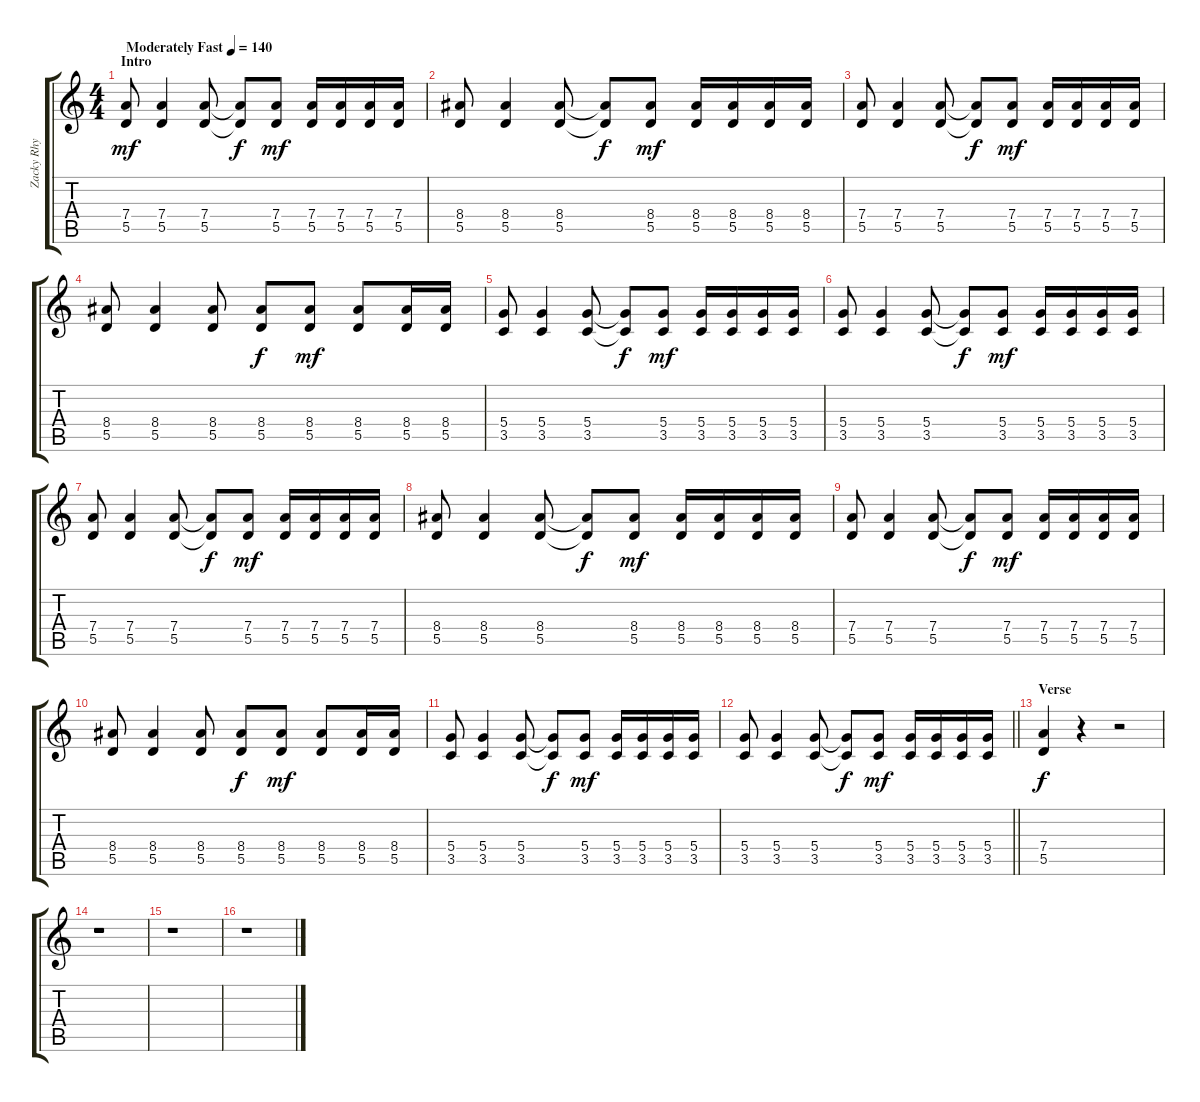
\track ("Zacky Rhy" "Zacky Rhy") {instrument distortionguitar}
\staff {score tabs}
\tuning (E4 B3 G3 D3 A2 D2) {hide}
\ts (4 4)
\section ("" "Intro")
\tempo (140 "Moderately Fast")
\clef g2
\ks c
(7.4 5.5).8{dy mf instrument distortionguitar} (7.4 5.5).4 (7.4 5.5).8 (7.4{t} 5.5{t}).8{dy f} (7.4 5.5).8{dy mf} (7.4 5.5).16 (7.4 5.5).16 (7.4 5.5).16 (7.4 5.5).16 |
(8.4 5.5).8 (8.4 5.5).4 (8.4 5.5).8 (8.4{t} 5.5{t}).8{dy f} (8.4 5.5).8{dy mf} (8.4 5.5).16 (8.4 5.5).16 (8.4 5.5).16 (8.4 5.5).16 |
(7.4 5.5).8 (7.4 5.5).4 (7.4 5.5).8 (7.4{t} 5.5{t}).8{dy f} (7.4 5.5).8{dy mf} (7.4 5.5).16 (7.4 5.5).16 (7.4 5.5).16 (7.4 5.5).16 |
(8.4 5.5).8 (8.4 5.5).4 (8.4 5.5).8 (8.4 5.5).8{dy f} (8.4 5.5).8{dy mf} (8.4 5.5).8 (8.4 5.5).16 (8.4 5.5).16 |
(5.4 3.5).8 (5.4 3.5).4 (5.4 3.5).8 (5.4{t} 3.5{t}).8{dy f} (5.4 3.5).8{dy mf} (5.4 3.5).16 (5.4 3.5).16 (5.4 3.5).16 (5.4 3.5).16 |
(5.4 3.5).8 (5.4 3.5).4 (5.4 3.5).8 (5.4{t} 3.5{t}).8{dy f} (5.4 3.5).8{dy mf} (5.4 3.5).16 (5.4 3.5).16 (5.4 3.5).16 (5.4 3.5).16 |
(7.4 5.5).8 (7.4 5.5).4 (7.4 5.5).8 (7.4{t} 5.5{t}).8{dy f} (7.4 5.5).8{dy mf} (7.4 5.5).16 (7.4 5.5).16 (7.4 5.5).16 (7.4 5.5).16 |
(8.4 5.5).8 (8.4 5.5).4 (8.4 5.5).8 (8.4{t} 5.5{t}).8{dy f} (8.4 5.5).8{dy mf} (8.4 5.5).16 (8.4 5.5).16 (8.4 5.5).16 (8.4 5.5).16 |
(7.4 5.5).8 (7.4 5.5).4 (7.4 5.5).8 (7.4{t} 5.5{t}).8{dy f} (7.4 5.5).8{dy mf} (7.4 5.5).16 (7.4 5.5).16 (7.4 5.5).16 (7.4 5.5).16 |
(8.4 5.5).8 (8.4 5.5).4 (8.4 5.5).8 (8.4 5.5).8{dy f} (8.4 5.5).8{dy mf} (8.4 5.5).8 (8.4 5.5).16 (8.4 5.5).16 |
(5.4 3.5).8 (5.4 3.5).4 (5.4 3.5).8 (5.4{t} 3.5{t}).8{dy f} (5.4 3.5).8{dy mf} (5.4 3.5).16 (5.4 3.5).16 (5.4 3.5).16 (5.4 3.5).16 |
\barLineRight lightlight
(5.4 3.5).8 (5.4 3.5).4 (5.4 3.5).8 (5.4{t} 3.5{t}).8{dy f} (5.4 3.5).8{dy mf} (5.4 3.5).16 (5.4 3.5).16 (5.4 3.5).16 (5.4 3.5).16 |
\section ("" "Verse")
(7.4 5.5).4{dy f} r.4 r.2 |
r.1 |
r.1 |
r.1
